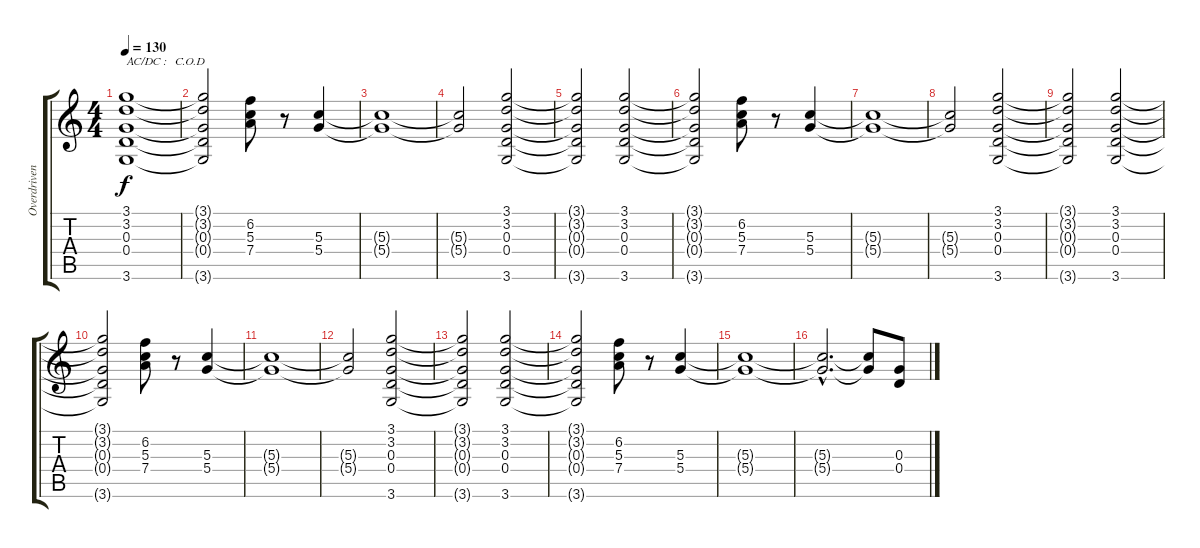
\track ("Overdriven guitar" "Overdriven") {instrument overdrivenguitar}
\staff {score tabs}
\tuning (E4 B3 G3 D3 A2 E2) {hide}
\ts (4 4)
\tempo 130
\clef g2
\ks c
(3.1 3.2 0.3 0.4 3.6).1{txt "AC/DC :   C.O.D" dy f instrument overdrivenguitar} |
(3.1{t} 3.2{t} 0.3{t} 0.4{t} 3.6{t}).2 (6.2 5.3 7.4).8 r.8 (5.3 5.4).4 |
(5.3{t} 5.4{t}).1 |
(5.3{t} 5.4{t}).2 (3.1 3.2 0.3 0.4 3.6).2 |
(3.1{t} 3.2{t} 0.3{t} 0.4{t} 3.6{t}).2 (3.1 3.2 0.3 0.4 3.6).2 |
(3.1{t} 3.2{t} 0.3{t} 0.4{t} 3.6{t}).2 (6.2 5.3 7.4).8 r.8 (5.3 5.4).4 |
(5.3{t} 5.4{t}).1 |
(5.3{t} 5.4{t}).2 (3.1 3.2 0.3 0.4 3.6).2 |
(3.1{t} 3.2{t} 0.3{t} 0.4{t} 3.6{t}).2 (3.1 3.2 0.3 0.4 3.6).2 |
(3.1{t} 3.2{t} 0.3{t} 0.4{t} 3.6{t}).2 (6.2 5.3 7.4).8 r.8 (5.3 5.4).4 |
(5.3{t} 5.4{t}).1 |
(5.3{t} 5.4{t}).2 (3.1 3.2 0.3 0.4 3.6).2 |
(3.1{t} 3.2{t} 0.3{t} 0.4{t} 3.6{t}).2 (3.1 3.2 0.3 0.4 3.6).2 |
(3.1{t} 3.2{t} 0.3{t} 0.4{t} 3.6{t}).2 (6.2 5.3 7.4).8 r.8 (5.3 5.4).4 |
(5.3{t} 5.4{t}).1 |
(5.3{hac t} 5.4{hac t}).2{d} (5.3{t} 5.4{t}).8 (0.3 0.4).8
